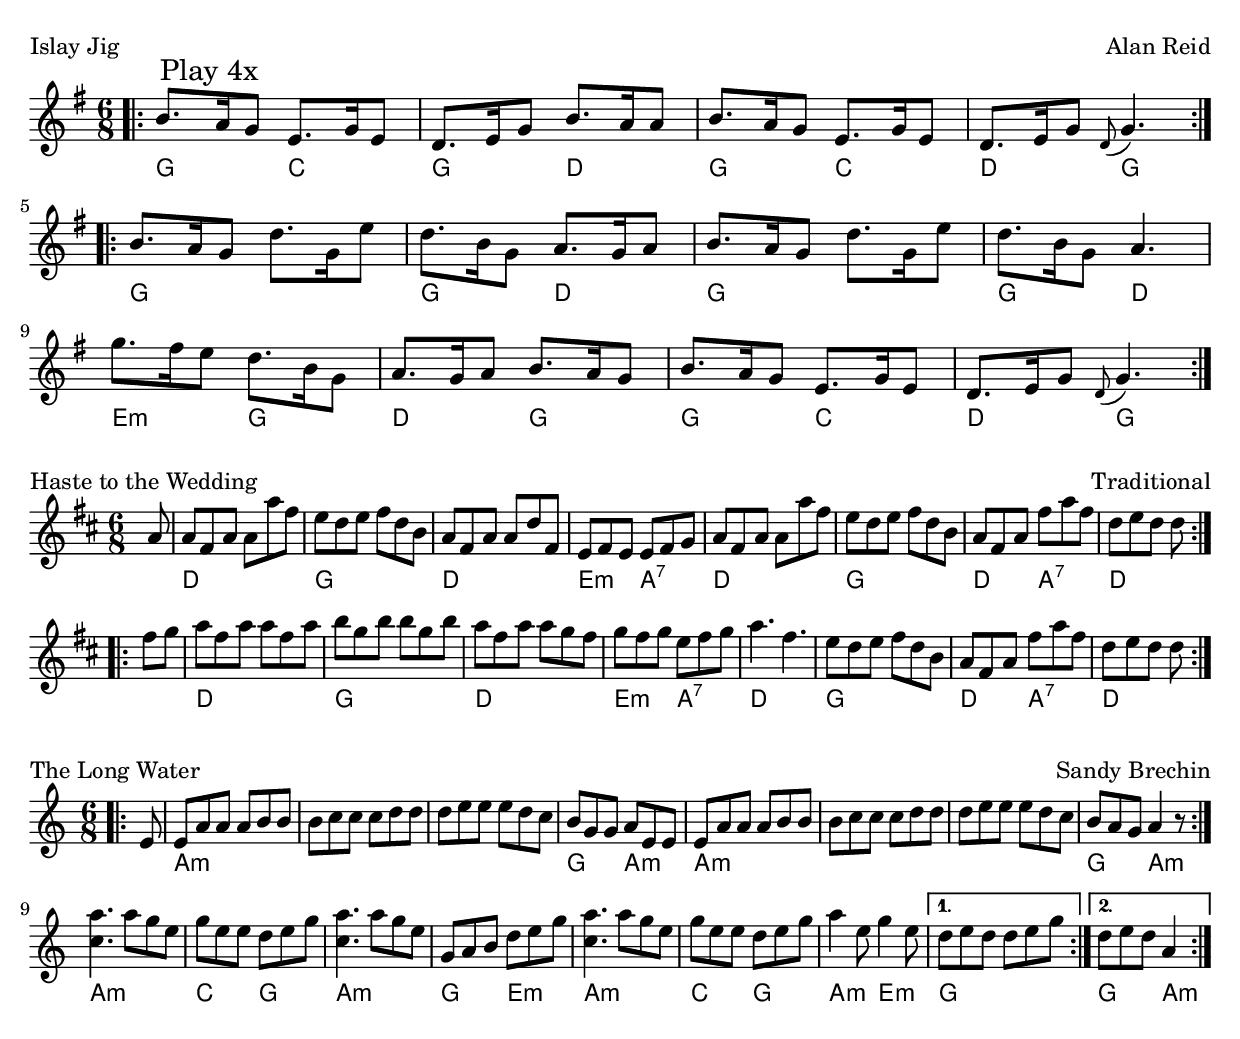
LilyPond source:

\version "2.22.0"

#(define (lower-extension pitch chbass)
    "Return re-sized markup for pitch note name."
    #{
        \markup \fontsize #-2
        #(note-name->markup pitch chbass)
    #}
)

\include "english.ly"


\paper {
   top-margin = 5\mm
   bottom-margin = 5\mm
   left-margin = 5\mm
   right-margin = 5\mm
   ragged-bottom = ##f
%   page-limit-inter-system-space=##t
%   page-limit-inter-system-space-factor=1
%   after-title-space = 10\mm
   score-markup-spacing = #'((basic-distance . 10))
   markup-system-spacing = #'((basic-distance . 5))
   system-system-spacing= #'((basic-distance . 12))
%   markup-markup-spacing = #'((basic-distance . 0))
}

\layout {
  indent = 0 \mm
  \context { 
        \ChordNames
        chordNoteNamer = #lower-extension
        \override ChordName.font-size = #0.5
  }
}

% Islay Jig
\score {
    \relative c''{
      <<
        {
            \clef treble
            \key g \major
            \time 6/8
            \bar".|:" b8. \mark "Play 4x" a16 g8 e8. g16 e8 | d8. e16 g8 b8. a16 a8 | b8. a16 g8 e8. g16 e8 | d8. e16 g8 \appoggiatura d8 g4. \bar":|.|:" | \break
            %b8. a16 g8 e8. g16 e8 | d8. e16 g8 b8. a16 a8 | b8. a16 g8 e8. g16 e8 | d8. e16 g8 \appoggiatura d8 g4. \bar":|.|:" | \break
            b8. a16 g8 d'8. g,16 e'8 | d8. b16 g8 a8. g16 a8 | b8. a16 g8 d'8. g,16 e'8 | d8. b16 g8 a4. |
            g'8. fs16 e8 d8. b16 g8 | a8. g16 a8 b8. a16 g8 | b8. a16 g8 e8. g16 e8 | d8. e16 g8 \appoggiatura d8 g4. \bar":|."
        }
        \new ChordNames {
            \chordmode {
                g4. c | g d | g c | d g |
                %g c | g d | g c | d g |
                g2. | g4. d | g2. | g4. d |
                e:m g | d g | g c | d g |
            }
        }
      >>
    }
    \header {
        piece = "Islay Jig"
        opus = "Alan Reid"
    }
}

\score {
    \relative c'' {
      <<
        {
            \clef treble
            \key d \major
            \time 6/8
            \partial 4 s8 a |
            a fs a a a' fs | e d e fs d b | a fs a a d fs, | e fs e e fs g |
            a fs a a a' fs | e d e fs d b | a fs a fs' a fs | d e d d \bar":|.|:"
            fs g | a fs a a fs a | b g b b g b | a fs a a g fs | g fs g e fs g |
            a4. fs | e8 d e fs d b | a fs a fs' a fs | d e d d \bar":|."
        }
        \new ChordNames{
          \chordmode{
            \partial 4 s4 |
            d2. | g | d | e4.:m a:7 | d2. | g | d4. a:7 | d2. |
            d2. | g | d | e4.:m a:7 | d2. | g | d4. a:7 | d8 |
          }
        }
      >>
    }
    \header {
        piece = "Haste to the Wedding"
        opus = "Traditional"
    }
}

\score {
  \relative c'' {
    <<
      {
        \clef treble
        \key a \minor
        \time 6/8
        \partial 8 \bar".|:" e,8 |
        e a a a b b | b c c c d d | d e e e d c | b g g a e e |
        e a a a b b | b c c c d d | d e e e d c | b a g a4 r8 \bar":|." | \break
        \repeat volta 2 {
          <a' c,>4. a8 g e | g e e d e g | <a c,>4. a8 g e | g, a b d e g |
          <a c,>4. a8 g e | g e e d e g | a4 e8 g4 e8 | 
        }

        \alternative {
          {d e d d e g \bar":|."}
          {d e d a4 \bar":|."}
        }

      }
      \new ChordNames{
        \chordmode{
          \partial 8 s8 |
          a2.:m | s | s | g4. a:m |
          a2.:m | s | s | g4. a:m |
          a2.:m | c4. g | a2.:m | g4. e:m |
          a2.:m | c4. g | a:m e:m | g2. | g4. a4:m |
        }
      }
    >>
  }

  \header {
    piece = "The Long Water"
    opus  = "Sandy Brechin"
  }
}